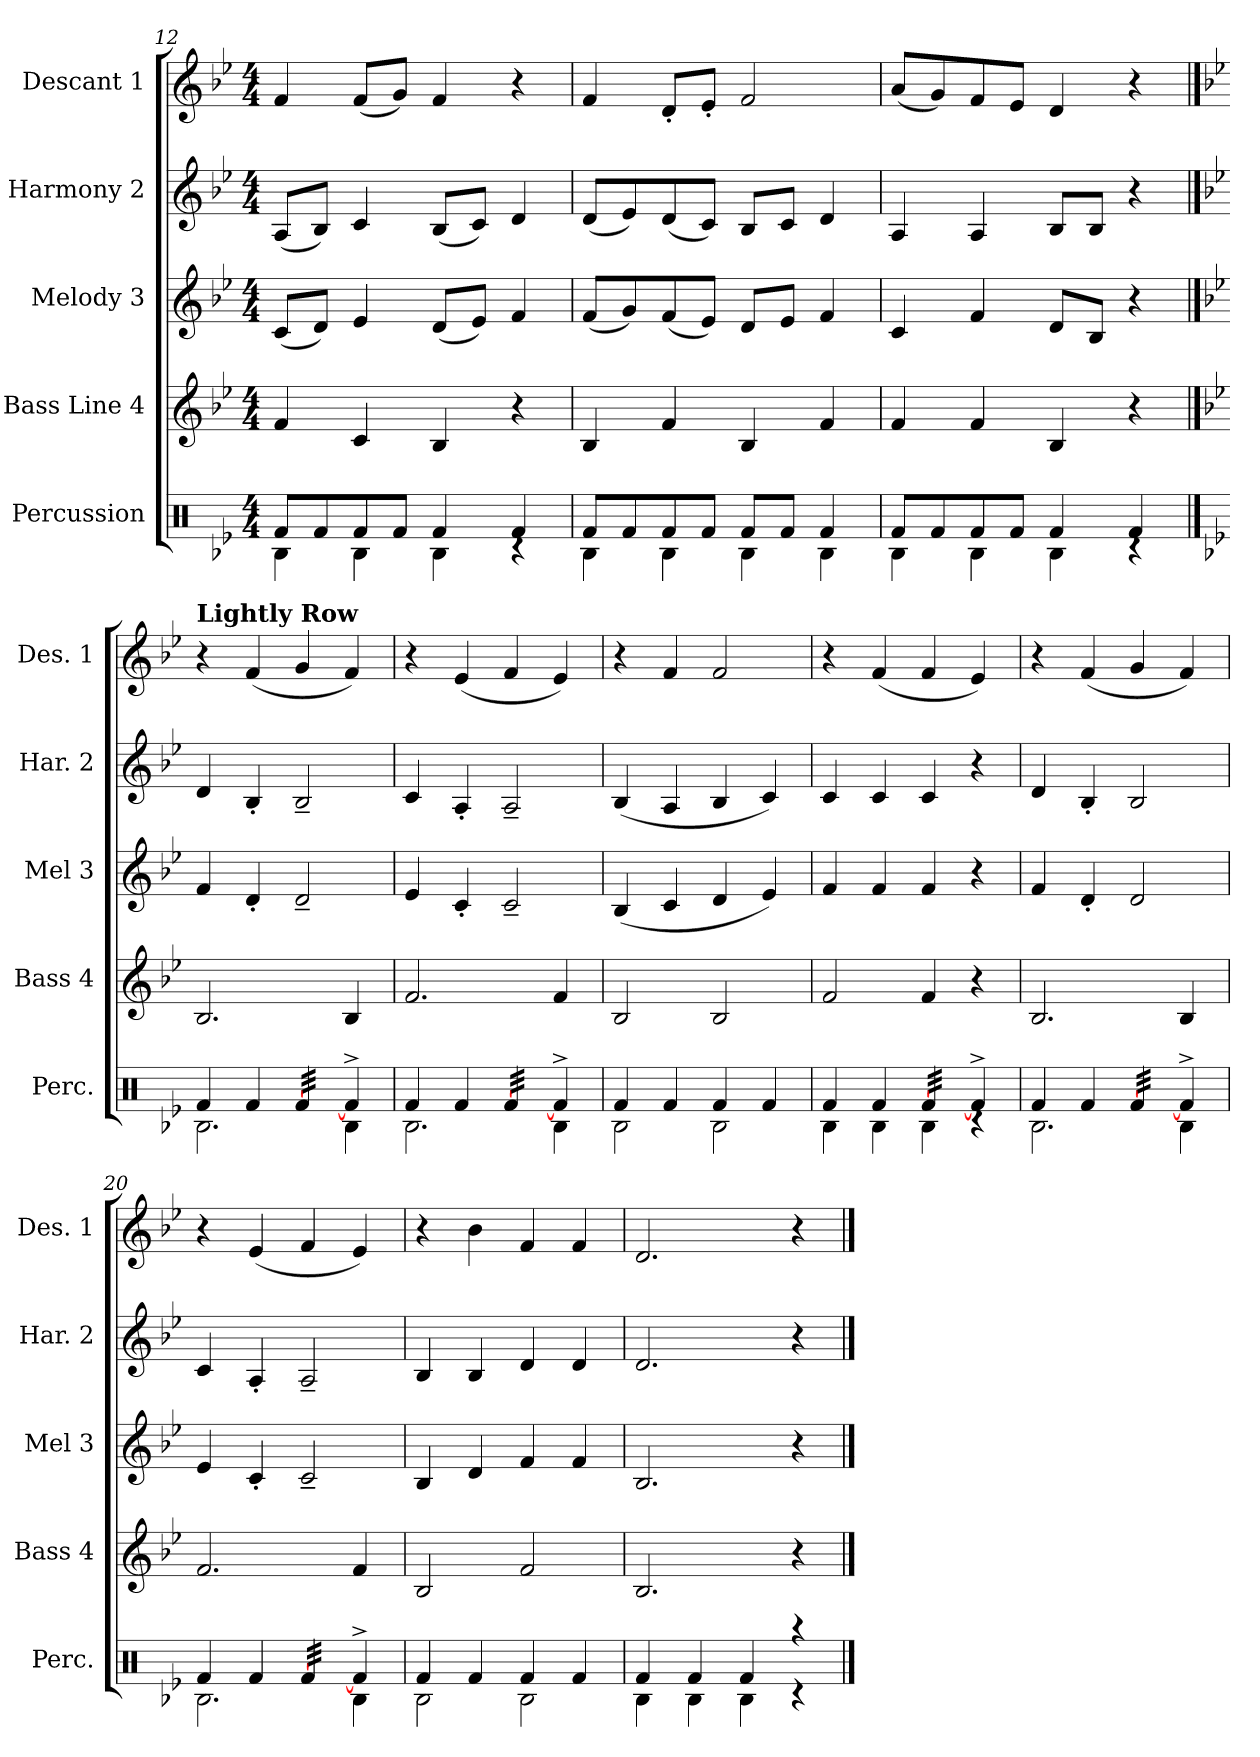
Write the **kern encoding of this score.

**kern	**kern	**kern	**kern	**kern
*part5	*part4	*part3	*part2	*part1
*staff5	*staff4	*staff3	*staff2	*staff1
*I"Percussion	*I"Bass Line 4	*I"Melody 3	*I"Harmony 2	*I"Descant 1
*I'Perc.	*I'Bass 4	*I'Mel 3	*I'Har. 2	*I'Des. 1
*clefX	*clefG2	*clefG2	*clefG2	*clefG2
*k[b-e-]	*k[b-e-]	*k[b-e-]	*k[b-e-]	*k[b-e-]
*g:	*g:	*g:	*g:	*g:
*M4/4	*M4/4	*M4/4	*M4/4	*M4/4
=12	=12	=12	=12	=12
*^	*	*	*	*
8Rf/L	4RB\	4f/	(<8c/L	(<8A/L	4f/
8Rf/	.	.	8d/J)	8B-/J)	.
8Rf/	4RB\	4c/	4e-/	4c/	(<8f/L
8Rf/J	.	.	.	.	8g/J)
4Rf/	4RB\	4B-/	(<8d/L	(<8B-/L	4f/
.	.	.	8e-/J)	8c/J)	.
4Rf/	4rc	4r	4f/	4d/	4r
=13	=13	=13	=13	=13	=13
8Rf/L	4RB\	4B-/	(<8f/L	(<8d/L	4f/
8Rf/	.	.	8g/)	8e-/)	.
8Rf/	4RB\	4f/	(<8f/	(<8d/	8d'</L
8Rf/J	.	.	8e-/J)	8c/J)	8e-'</J
8Rf/L	4RB\	4B-/	8d/L	8B-/L	2f/
8Rf/J	.	.	8e-/J	8c/J	.
4Rf/	4RB\	4f/	4f/	4d/	.
=14	=14	=14	=14	=14	=14
8Rf/L	4RB\	4f/	4c/	4A/	(<8a/L
8Rf/	.	.	.	.	8g/)
8Rf/	4RB\	4f/	4f/	4A/	8f/
8Rf/J	.	.	.	.	8e-/J
4Rf/	4RB\	4B-/	8d/L	8B-/L	4d/
.	.	.	8B-/J	8B-/J	.
4Rf/	4rc	4r	4r	4r	4r
!!LO:LB:g=z
==15	==15	==15	==15	==15	==15
*k[b-e-]	*	*k[b-e-]	*k[b-e-]	*k[b-e-]	*k[b-e-]
*B-:	*	*B-:	*B-:	*B-:	*B-:
!	!	!	!	!	!LO:TX:a:B:t=Lightly Row
4Rf/	2.RB\	2.B-/	4f/	4d/	4r
4Rf/	.	.	4d'</	4B-'</	(<4f/
*tremolo	*	*	*	*	*
[>32Rf/LLL	.	.	2d~</	2B-~</	4g/
32Rf/	.	.	.	.	.
32Rf/	.	.	.	.	.
32Rf/	.	.	.	.	.
32Rf/	.	.	.	.	.
32Rf/	.	.	.	.	.
32Rf/	.	.	.	.	.
32Rf/JJJ	.	.	.	.	.
*Xtremolo	*	*	*	*	*
4Rf^>/]	4RB\	4B-/	.	.	4f/)
=16	=16	=16	=16	=16	=16
4Rf/	2.RB\	2.f/	4e-/	4c/	4r
4Rf/	.	.	4c'</	4A'</	(<4e-/
*tremolo	*	*	*	*	*
[>32Rf/LLL	.	.	2c~</	2A~</	4f/
32Rf/	.	.	.	.	.
32Rf/	.	.	.	.	.
32Rf/	.	.	.	.	.
32Rf/	.	.	.	.	.
32Rf/	.	.	.	.	.
32Rf/	.	.	.	.	.
32Rf/JJJ	.	.	.	.	.
*Xtremolo	*	*	*	*	*
4Rf^>/]	4RB\	4f/	.	.	4e-/)
=17	=17	=17	=17	=17	=17
4Rf/	2RB\	2B-/	(<4B-/	(<4B-/	4r
4Rf/	.	.	4c/	4A/	4f/
4Rf/	2RB\	2B-/	4d/	4B-/	2f/
4Rf/	.	.	4e-/)	4c/)	.
=18	=18	=18	=18	=18	=18
4Rf/	4RB\	2f/	4f/	4c/	4r
4Rf/	4RB\	.	4f/	4c/	(<4f/
*tremolo	*	*	*	*	*
[>32Rf/LLL	4RB\	4f/	4f/	4c/	4f/
32Rf/	.	.	.	.	.
32Rf/	.	.	.	.	.
32Rf/	.	.	.	.	.
32Rf/	.	.	.	.	.
32Rf/	.	.	.	.	.
32Rf/	.	.	.	.	.
32Rf/JJJ	.	.	.	.	.
*Xtremolo	*	*	*	*	*
4Rf^>/]	4rc	4r	4r	4r	4e-/)
=19	=19	=19	=19	=19	=19
4Rf/	2.RB\	2.B-/	4f/	4d/	4r
4Rf/	.	.	4d'</	4B-'</	(<4f/
*tremolo	*	*	*	*	*
[>32Rf/LLL	.	.	2d/	2B-/	4g/
32Rf/	.	.	.	.	.
32Rf/	.	.	.	.	.
32Rf/	.	.	.	.	.
32Rf/	.	.	.	.	.
32Rf/	.	.	.	.	.
32Rf/	.	.	.	.	.
32Rf/JJJ	.	.	.	.	.
*Xtremolo	*	*	*	*	*
4Rf^>/]	4RB\	4B-/	.	.	4f/)
=20	=20	=20	=20	=20	=20
4Rf/	2.RB\	2.f/	4e-/	4c/	4r
4Rf/	.	.	4c'</	4A'</	(<4e-/
*tremolo	*	*	*	*	*
[>32Rf/LLL	.	.	2c~</	2A~</	4f/
32Rf/	.	.	.	.	.
32Rf/	.	.	.	.	.
32Rf/	.	.	.	.	.
32Rf/	.	.	.	.	.
32Rf/	.	.	.	.	.
32Rf/	.	.	.	.	.
32Rf/JJJ	.	.	.	.	.
*Xtremolo	*	*	*	*	*
4Rf^>/]	4RB\	4f/	.	.	4e-/)
=21	=21	=21	=21	=21	=21
4Rf/	2RB\	2B-/	4B-/	4B-/	4r
4Rf/	.	.	4d/	4B-/	4b-\
4Rf/	2RB\	2f/	4f/	4d/	4f/
4Rf/	.	.	4f/	4d/	4f/
=22	=22	=22	=22	=22	=22
4Rf/	4RB\	2.B-/	2.B-/	2.d/	2.d/
4Rf/	4RB\	.	.	.	.
4Rf/	4RB\	.	.	.	.
4raa	4rc	4r	4r	4r	4r
*v	*v	*	*	*	*
==	==	==	==	==
*-	*-	*-	*-	*-
